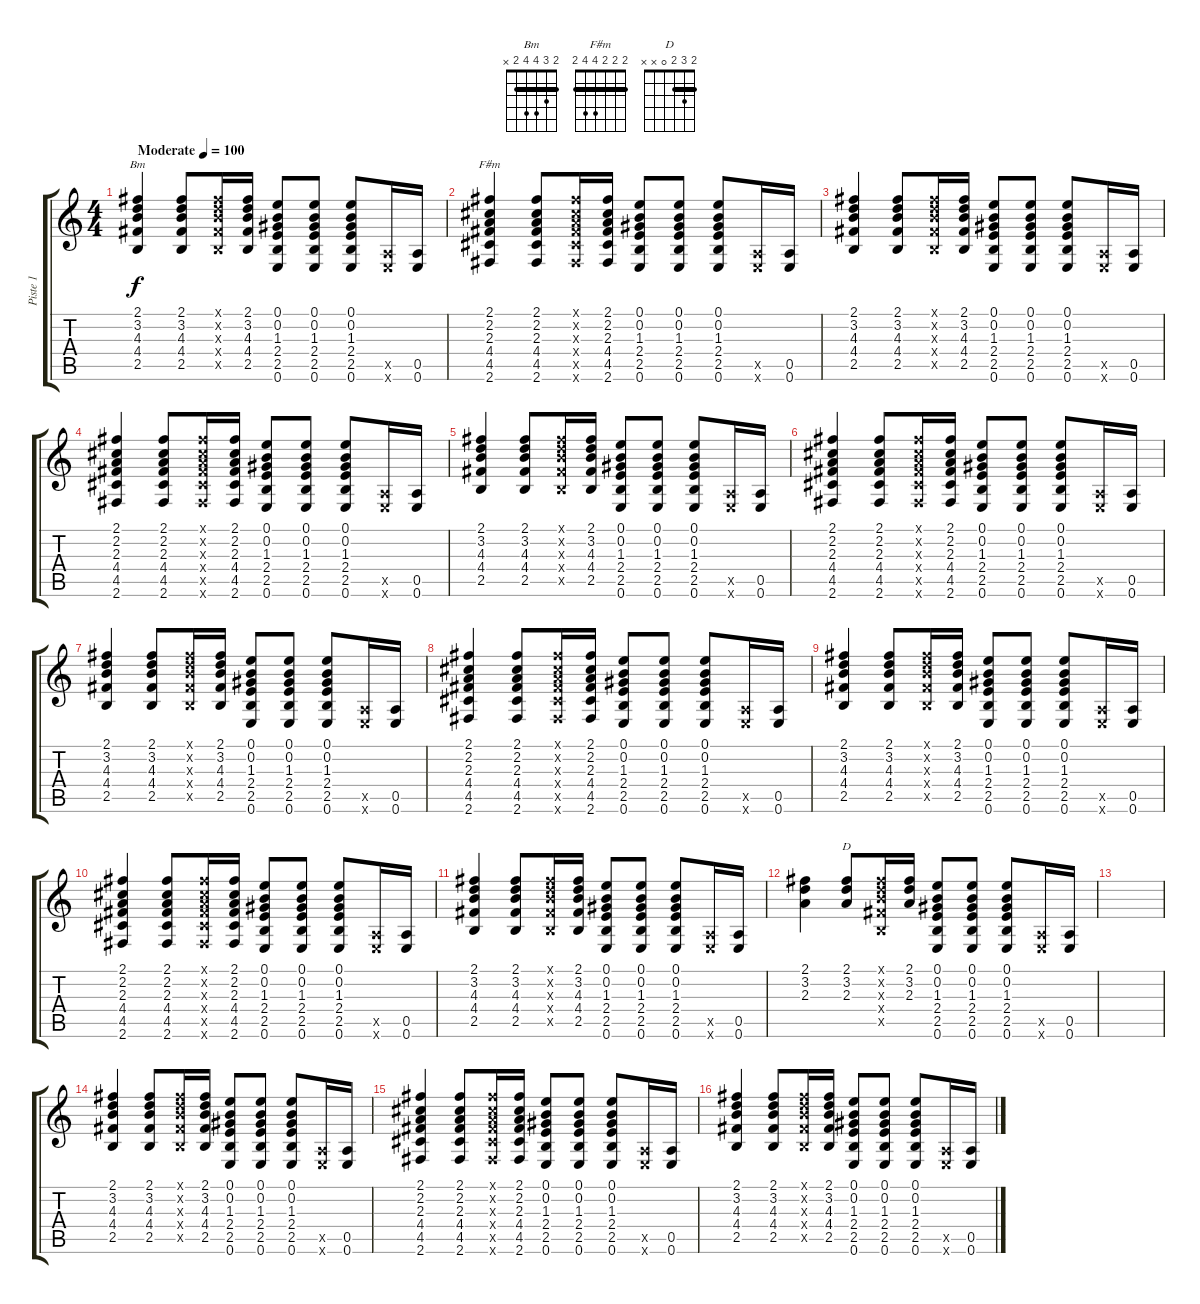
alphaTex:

\track ("Piste 1" "Piste 1") {instrument electricguitarclean}
\staff {score tabs}
\tuning (E4 B3 G3 D3 A2 E2) {hide}
\chord ("Bm" 2 3 4 4 2 x) {barre 2}
\chord ("F#m" 2 2 2 4 4 2) {barre 2}
\chord ("D" 2 3 2 0 x x) {barre 2}
\ts (4 4)
\tempo (100 "Moderate")
\clef g2
\ks c
(2.1 3.2 4.3 4.4 2.5).4{ch "Bm" dy f instrument electricguitarclean} (2.1 3.2 4.3 4.4 2.5).8 (2.1{x} 3.2{x} 4.3{x} 4.4{x} 2.5{x}).16 (2.1 3.2 4.3 4.4 2.5).16 (0.1 0.2 1.3 2.4 2.5 0.6).8 (0.1 0.2 1.3 2.4 2.5 0.6).8 (0.1 0.2 1.3 2.4 2.5 0.6).8 (0.5{x} 0.6{x}).16 (0.5 0.6).16 |
(2.1 2.2 2.3 4.4 4.5 2.6).4{ch "F#m"} (2.1 2.2 2.3 4.4 4.5 2.6).8 (2.1{x} 2.2{x} 2.3{x} 4.4{x} 4.5{x} 2.6{x}).16 (2.1 2.2 2.3 4.4 4.5 2.6).16 (0.1 0.2 1.3 2.4 2.5 0.6).8 (0.1 0.2 1.3 2.4 2.5 0.6).8 (0.1 0.2 1.3 2.4 2.5 0.6).8 (0.5{x} 0.6{x}).16 (0.5 0.6).16 |
(2.1 3.2 4.3 4.4 2.5).4 (2.1 3.2 4.3 4.4 2.5).8 (2.1{x} 3.2{x} 4.3{x} 4.4{x} 2.5{x}).16 (2.1 3.2 4.3 4.4 2.5).16 (0.1 0.2 1.3 2.4 2.5 0.6).8 (0.1 0.2 1.3 2.4 2.5 0.6).8 (0.1 0.2 1.3 2.4 2.5 0.6).8 (0.5{x} 0.6{x}).16 (0.5 0.6).16 |
(2.1 2.2 2.3 4.4 4.5 2.6).4 (2.1 2.2 2.3 4.4 4.5 2.6).8 (2.1{x} 2.2{x} 2.3{x} 4.4{x} 4.5{x} 2.6{x}).16 (2.1 2.2 2.3 4.4 4.5 2.6).16 (0.1 0.2 1.3 2.4 2.5 0.6).8 (0.1 0.2 1.3 2.4 2.5 0.6).8 (0.1 0.2 1.3 2.4 2.5 0.6).8 (0.5{x} 0.6{x}).16 (0.5 0.6).16 |
(2.1 3.2 4.3 4.4 2.5).4 (2.1 3.2 4.3 4.4 2.5).8 (2.1{x} 3.2{x} 4.3{x} 4.4{x} 2.5{x}).16 (2.1 3.2 4.3 4.4 2.5).16 (0.1 0.2 1.3 2.4 2.5 0.6).8 (0.1 0.2 1.3 2.4 2.5 0.6).8 (0.1 0.2 1.3 2.4 2.5 0.6).8 (0.5{x} 0.6{x}).16 (0.5 0.6).16 |
(2.1 2.2 2.3 4.4 4.5 2.6).4 (2.1 2.2 2.3 4.4 4.5 2.6).8 (2.1{x} 2.2{x} 2.3{x} 4.4{x} 4.5{x} 2.6{x}).16 (2.1 2.2 2.3 4.4 4.5 2.6).16 (0.1 0.2 1.3 2.4 2.5 0.6).8 (0.1 0.2 1.3 2.4 2.5 0.6).8 (0.1 0.2 1.3 2.4 2.5 0.6).8 (0.5{x} 0.6{x}).16 (0.5 0.6).16 |
(2.1 3.2 4.3 4.4 2.5).4 (2.1 3.2 4.3 4.4 2.5).8 (2.1{x} 3.2{x} 4.3{x} 4.4{x} 2.5{x}).16 (2.1 3.2 4.3 4.4 2.5).16 (0.1 0.2 1.3 2.4 2.5 0.6).8 (0.1 0.2 1.3 2.4 2.5 0.6).8 (0.1 0.2 1.3 2.4 2.5 0.6).8 (0.5{x} 0.6{x}).16 (0.5 0.6).16 |
(2.1 2.2 2.3 4.4 4.5 2.6).4 (2.1 2.2 2.3 4.4 4.5 2.6).8 (2.1{x} 2.2{x} 2.3{x} 4.4{x} 4.5{x} 2.6{x}).16 (2.1 2.2 2.3 4.4 4.5 2.6).16 (0.1 0.2 1.3 2.4 2.5 0.6).8 (0.1 0.2 1.3 2.4 2.5 0.6).8 (0.1 0.2 1.3 2.4 2.5 0.6).8 (0.5{x} 0.6{x}).16 (0.5 0.6).16 |
(2.1 3.2 4.3 4.4 2.5).4 (2.1 3.2 4.3 4.4 2.5).8 (2.1{x} 3.2{x} 4.3{x} 4.4{x} 2.5{x}).16 (2.1 3.2 4.3 4.4 2.5).16 (0.1 0.2 1.3 2.4 2.5 0.6).8 (0.1 0.2 1.3 2.4 2.5 0.6).8 (0.1 0.2 1.3 2.4 2.5 0.6).8 (0.5{x} 0.6{x}).16 (0.5 0.6).16 |
(2.1 2.2 2.3 4.4 4.5 2.6).4 (2.1 2.2 2.3 4.4 4.5 2.6).8 (2.1{x} 2.2{x} 2.3{x} 4.4{x} 4.5{x} 2.6{x}).16 (2.1 2.2 2.3 4.4 4.5 2.6).16 (0.1 0.2 1.3 2.4 2.5 0.6).8 (0.1 0.2 1.3 2.4 2.5 0.6).8 (0.1 0.2 1.3 2.4 2.5 0.6).8 (0.5{x} 0.6{x}).16 (0.5 0.6).16 |
(2.1 3.2 4.3 4.4 2.5).4 (2.1 3.2 4.3 4.4 2.5).8 (2.1{x} 3.2{x} 4.3{x} 4.4{x} 2.5{x}).16 (2.1 3.2 4.3 4.4 2.5).16 (0.1 0.2 1.3 2.4 2.5 0.6).8 (0.1 0.2 1.3 2.4 2.5 0.6).8 (0.1 0.2 1.3 2.4 2.5 0.6).8 (0.5{x} 0.6{x}).16 (0.5 0.6).16 |
(2.1 3.2 2.3).4 (2.1 3.2 2.3).8{ch "D"} (2.1{x} 3.2{x} 4.3{x} 4.4{x} 2.5{x}).16 (2.1 3.2 2.3).16 (0.1 0.2 1.3 2.4 2.5 0.6).8 (0.1 0.2 1.3 2.4 2.5 0.6).8 (0.1 0.2 1.3 2.4 2.5 0.6).8 (0.5{x} 0.6{x}).16 (0.5 0.6).16 |
|
(2.1 3.2 4.3 4.4 2.5).4 (2.1 3.2 4.3 4.4 2.5).8 (2.1{x} 3.2{x} 4.3{x} 4.4{x} 2.5{x}).16 (2.1 3.2 4.3 4.4 2.5).16 (0.1 0.2 1.3 2.4 2.5 0.6).8 (0.1 0.2 1.3 2.4 2.5 0.6).8 (0.1 0.2 1.3 2.4 2.5 0.6).8 (0.5{x} 0.6{x}).16 (0.5 0.6).16 |
(2.1 2.2 2.3 4.4 4.5 2.6).4 (2.1 2.2 2.3 4.4 4.5 2.6).8 (2.1{x} 2.2{x} 2.3{x} 4.4{x} 4.5{x} 2.6{x}).16 (2.1 2.2 2.3 4.4 4.5 2.6).16 (0.1 0.2 1.3 2.4 2.5 0.6).8 (0.1 0.2 1.3 2.4 2.5 0.6).8 (0.1 0.2 1.3 2.4 2.5 0.6).8 (0.5{x} 0.6{x}).16 (0.5 0.6).16 |
(2.1 3.2 4.3 4.4 2.5).4 (2.1 3.2 4.3 4.4 2.5).8 (2.1{x} 3.2{x} 4.3{x} 4.4{x} 2.5{x}).16 (2.1 3.2 4.3 4.4 2.5).16 (0.1 0.2 1.3 2.4 2.5 0.6).8 (0.1 0.2 1.3 2.4 2.5 0.6).8 (0.1 0.2 1.3 2.4 2.5 0.6).8 (0.5{x} 0.6{x}).16 (0.5 0.6).16
